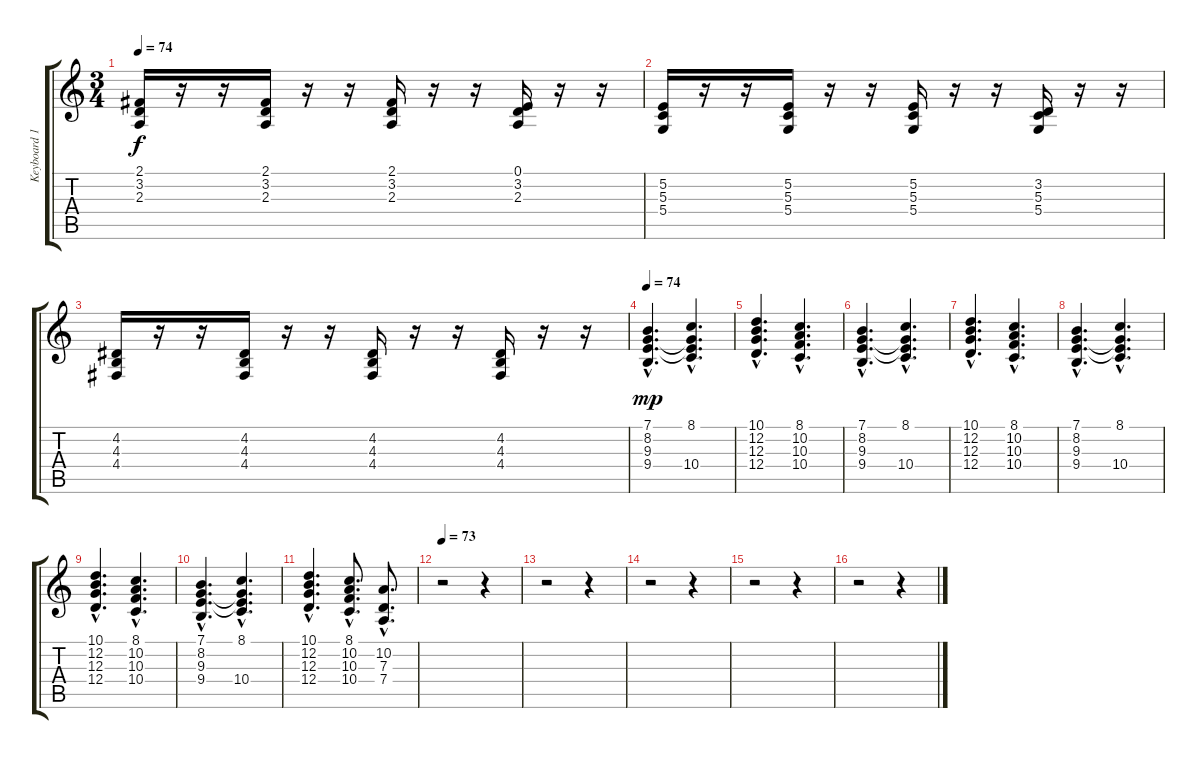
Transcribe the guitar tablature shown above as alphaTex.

\track ("Keyboard 1" "Keyboard 1") {instrument choiraahs}
\staff {score tabs}
\tuning (E4 B3 G3 D3 A2 E2) {hide}
\ts (3 4)
\tempo 74
\clef g2
\ks c
(2.1 3.2 2.3).16{dy f} r.16 r.16 (2.1 3.2 2.3).16 r.16 r.16 (2.1 3.2 2.3).16 r.16 r.16 (0.1 3.2 2.3).16 r.16 r.16 |
(5.2 5.3 5.4).16 r.16 r.16 (5.2 5.3 5.4).16 r.16 r.16 (5.2 5.3 5.4).16 r.16 r.16 (3.2 5.3 5.4).16 r.16 r.16 |
(4.2 4.3 4.4).16 r.16 r.16 (4.2 4.3 4.4).16 r.16 r.16 (4.2 4.3 4.4).16 r.16 r.16 (4.2 4.3 4.4).16 r.16 r.16 |
\tempo 74
(7.1{hac} 8.2{hac} 9.3{hac} 9.4{hac}).4{d dy mp volume 10 instrument choiraahs} (8.1{hac} 8.2{hac t} 9.3{hac t} 10.4{hac}).4{d} |
(10.1{hac} 12.2{hac} 12.3{hac} 12.4{hac}).4{d} (8.1{hac} 10.2{hac} 10.3{hac} 10.4{hac}).4{d} |
(7.1{hac} 8.2{hac} 9.3{hac} 9.4{hac}).4{d} (8.1{hac} 8.2{hac t} 9.3{hac t} 10.4{hac}).4{d} |
(10.1{hac} 12.2{hac} 12.3{hac} 12.4{hac}).4{d} (8.1{hac} 10.2{hac} 10.3{hac} 10.4{hac}).4{d} |
(7.1{hac} 8.2{hac} 9.3{hac} 9.4{hac}).4{d} (8.1{hac} 8.2{hac t} 9.3{hac t} 10.4{hac}).4{d} |
(10.1{hac} 12.2{hac} 12.3{hac} 12.4{hac}).4{d} (8.1{hac} 10.2{hac} 10.3{hac} 10.4{hac}).4{d} |
(7.1{hac} 8.2{hac} 9.3{hac} 9.4{hac}).4{d} (8.1{hac} 8.2{hac t} 9.3{hac t} 10.4{hac}).4{d} |
(10.1{hac} 12.2{hac} 12.3{hac} 12.4{hac}).4{d} (8.1{hac} 10.2{hac} 10.3{hac} 10.4{hac}).8{d} (10.2{hac} 7.3{hac} 7.4{hac}).8{d} |
\tempo 73
r.2 r.4 |
r.2 r.4 |
r.2 r.4 |
r.2 r.4 |
r.2 r.4
